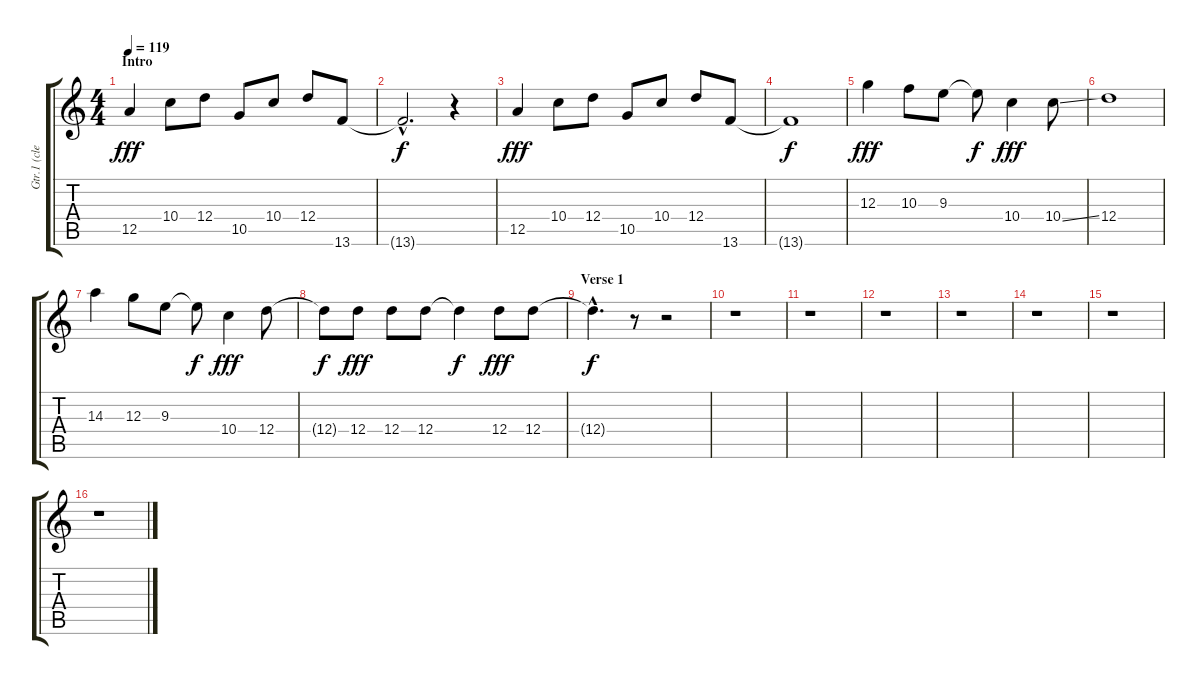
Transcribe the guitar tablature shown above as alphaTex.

\track ("Gtr.1 (clean)" "Gtr.1 (cle") {instrument electricguitarjazz}
\staff {score tabs}
\tuning (E4 B3 G3 D3 A2 E2) {hide}
\ts (4 4)
\section ("" "Intro")
\tempo 119
\clef g2
\ks c
12.5.4{dy fff instrument electricguitarjazz} 10.4.8 12.4.8 10.5.8 10.4.8 12.4.8 13.6.8 |
13.6{hac t}.2{d dy f} r.4 |
12.5.4{dy fff} 10.4.8 12.4.8 10.5.8 10.4.8 12.4.8 13.6.8 |
13.6{t}.1{dy f} |
12.3.4{dy fff} 10.3.8 9.3.8 9.3{t}.8{dy f} 10.4.4{dy fff} 10.4{ss}.8 |
12.4.1 |
14.3.4 12.3.8 9.3.8 9.3{t}.8{dy f} 10.4.4{dy fff} 12.4.8 |
12.4{t}.8{dy f} 12.4.8{dy fff} 12.4.8 12.4.8 12.4{t}.4{dy f} 12.4.8{dy fff} 12.4.8 |
\section ("" "Verse 1")
12.4{hac t}.4{d dy f} r.8 r.2 |
r.1 |
r.1 |
r.1 |
r.1 |
r.1 |
r.1 |
r.1
